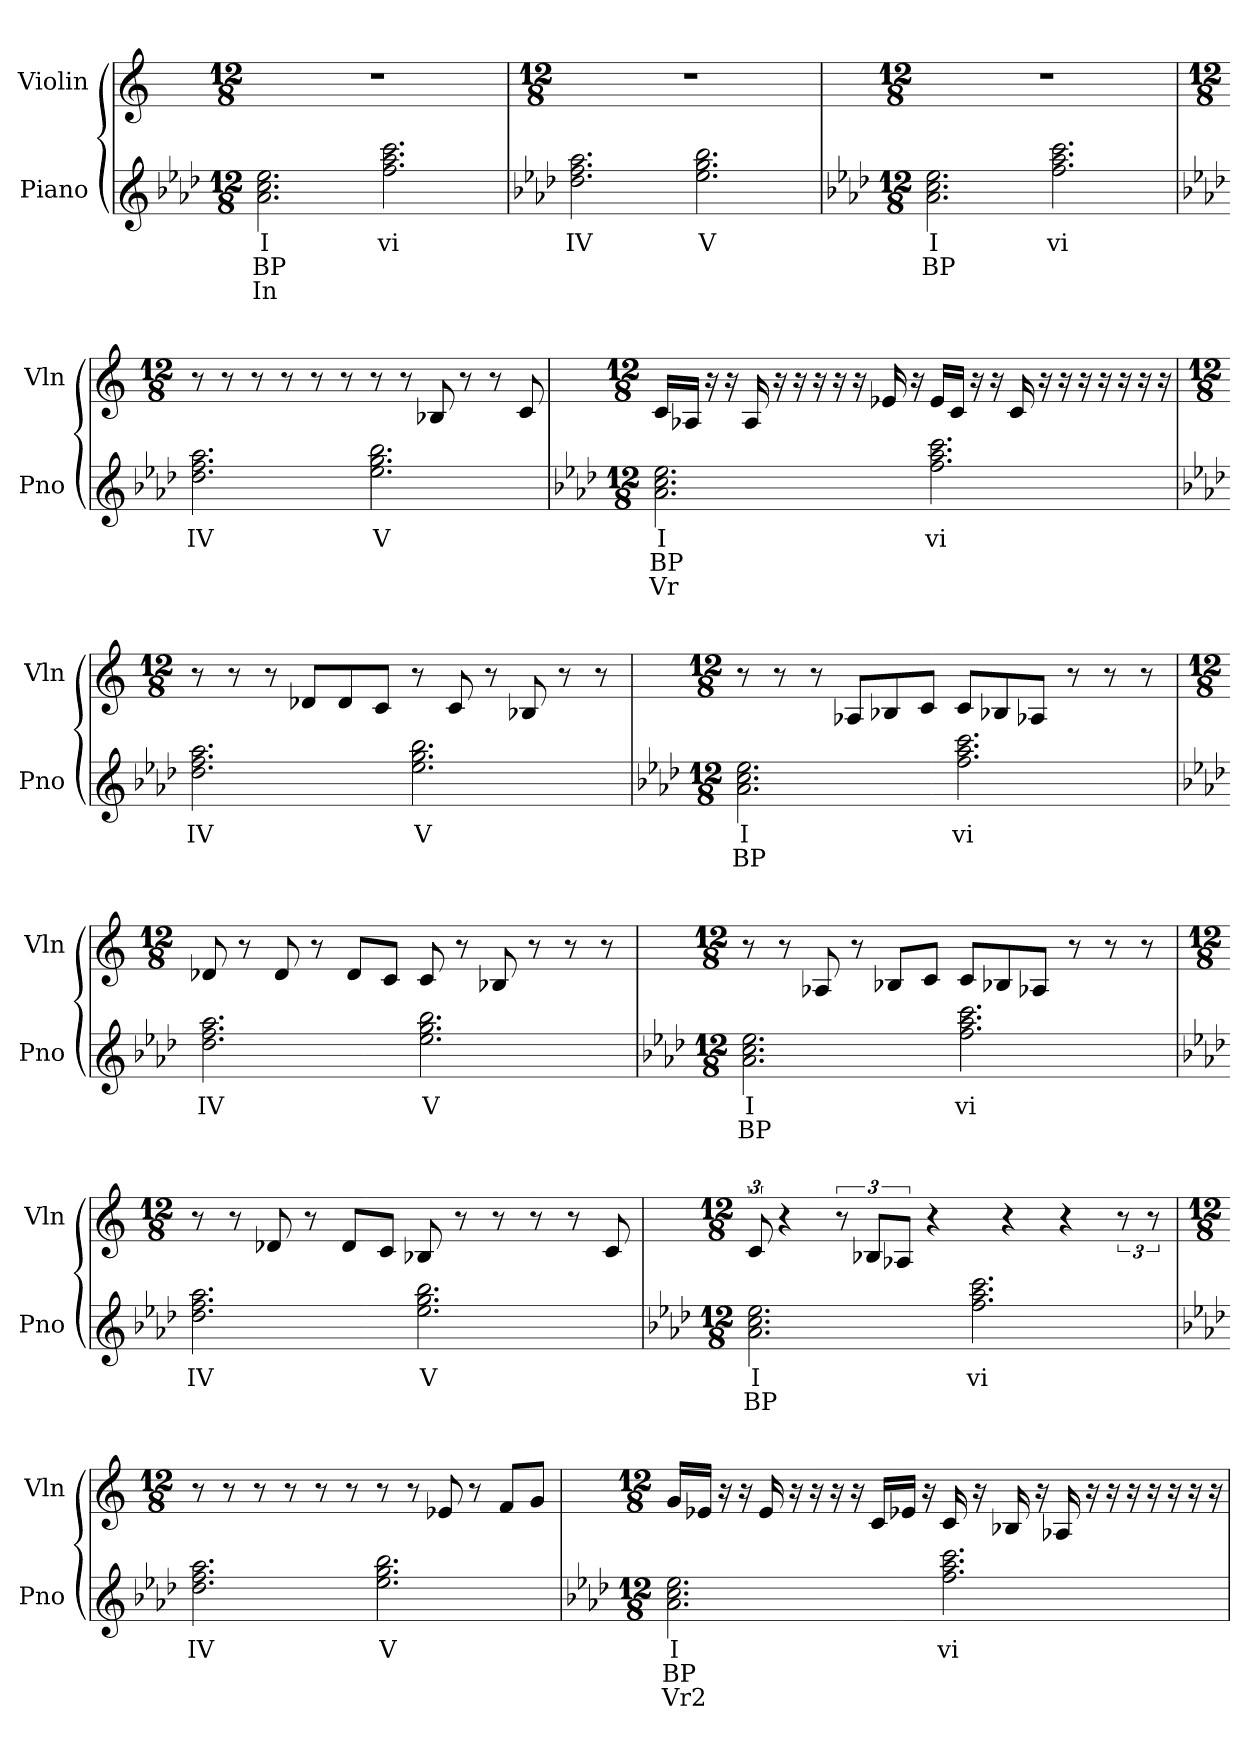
**kern	**text	**text	**text	**kern
*part2	*part2	*part2	*part2	*part1
*staff2	*staff2	*staff2	*staff2	*staff1
*I"Piano	*	*	*	*I"Violin
*I'Pno	*	*	*	*I'Vln
*k[b-e-a-d-]	*	*	*	*
*A-:	*	*	*	*
*M12/8	*	*	*	*M12/8
=	=	=	=	=
2.a- 2.cc 2.ee-	I	BP	In	1.r
2.ff 2.aa- 2.ccc	vi	.	.	.
=	=	=	=	=
*k[b-e-a-d-]	*	*	*	*
*A-:	*	*	*	*
*	*	*	*	*M12/8
2.dd- 2.ff 2.aa-	IV	.	.	1.r
2.ee- 2.gg 2.bb-	V	.	.	.
=	=	=	=	=
*k[b-e-a-d-]	*	*	*	*
*A-:	*	*	*	*
*M12/8	*	*	*	*M12/8
2.a- 2.cc 2.ee-	I	BP	.	1.r
2.ff 2.aa- 2.ccc	vi	.	.	.
=	=	=	=	=
*k[b-e-a-d-]	*	*	*	*
*A-:	*	*	*	*
*	*	*	*	*M12/8
2.dd- 2.ff 2.aa-	IV	.	.	8r
.	.	.	.	8r
.	.	.	.	8r
.	.	.	.	8r
.	.	.	.	8r
.	.	.	.	8r
2.ee- 2.gg 2.bb-	V	.	.	8r
.	.	.	.	8r
.	.	.	.	8B-X
.	.	.	.	8r
.	.	.	.	8r
.	.	.	.	8c
=	=	=	=	=
*k[b-e-a-d-]	*	*	*	*
*A-:	*	*	*	*
*M12/8	*	*	*	*M12/8
2.a- 2.cc 2.ee-	I	BP	Vr	16cLL
.	.	.	.	16A-XJJ
.	.	.	.	16r
.	.	.	.	16r
.	.	.	.	16A-
.	.	.	.	16r
.	.	.	.	16r
.	.	.	.	16r
.	.	.	.	16r
.	.	.	.	16r
.	.	.	.	16e-X
.	.	.	.	16r
2.ff 2.aa- 2.ccc	vi	.	.	16e-LL
.	.	.	.	16cJJ
.	.	.	.	16r
.	.	.	.	16r
.	.	.	.	16c
.	.	.	.	16r
.	.	.	.	16r
.	.	.	.	16r
.	.	.	.	16r
.	.	.	.	16r
.	.	.	.	16r
.	.	.	.	16r
=	=	=	=	=
*k[b-e-a-d-]	*	*	*	*
*A-:	*	*	*	*
*	*	*	*	*M12/8
2.dd- 2.ff 2.aa-	IV	.	.	8r
.	.	.	.	8r
.	.	.	.	8r
.	.	.	.	8d-XL
.	.	.	.	8d-
.	.	.	.	8cJ
2.ee- 2.gg 2.bb-	V	.	.	8r
.	.	.	.	8c
.	.	.	.	8r
.	.	.	.	8B-X
.	.	.	.	8r
.	.	.	.	8r
=	=	=	=	=
*k[b-e-a-d-]	*	*	*	*
*A-:	*	*	*	*
*M12/8	*	*	*	*M12/8
2.a- 2.cc 2.ee-	I	BP	.	8r
.	.	.	.	8r
.	.	.	.	8r
.	.	.	.	8A-XL
.	.	.	.	8B-X
.	.	.	.	8cJ
2.ff 2.aa- 2.ccc	vi	.	.	8cL
.	.	.	.	8B-X
.	.	.	.	8A-XJ
.	.	.	.	8r
.	.	.	.	8r
.	.	.	.	8r
=	=	=	=	=
*k[b-e-a-d-]	*	*	*	*
*A-:	*	*	*	*
*	*	*	*	*M12/8
2.dd- 2.ff 2.aa-	IV	.	.	8d-X
.	.	.	.	8r
.	.	.	.	8d-
.	.	.	.	8r
.	.	.	.	8d-L
.	.	.	.	8cJ
2.ee- 2.gg 2.bb-	V	.	.	8c
.	.	.	.	8r
.	.	.	.	8B-X
.	.	.	.	8r
.	.	.	.	8r
.	.	.	.	8r
=	=	=	=	=
*k[b-e-a-d-]	*	*	*	*
*A-:	*	*	*	*
*M12/8	*	*	*	*M12/8
2.a- 2.cc 2.ee-	I	BP	.	8r
.	.	.	.	8r
.	.	.	.	8A-X
.	.	.	.	8r
.	.	.	.	8B-XL
.	.	.	.	8cJ
2.ff 2.aa- 2.ccc	vi	.	.	8cL
.	.	.	.	8B-X
.	.	.	.	8A-XJ
.	.	.	.	8r
.	.	.	.	8r
.	.	.	.	8r
=	=	=	=	=
*k[b-e-a-d-]	*	*	*	*
*A-:	*	*	*	*
*	*	*	*	*M12/8
2.dd- 2.ff 2.aa-	IV	.	.	8r
.	.	.	.	8r
.	.	.	.	8d-X
.	.	.	.	8r
.	.	.	.	8d-L
.	.	.	.	8cJ
2.ee- 2.gg 2.bb-	V	.	.	8B-X
.	.	.	.	8r
.	.	.	.	8r
.	.	.	.	8r
.	.	.	.	8r
.	.	.	.	8c
=	=	=	=	=
*k[b-e-a-d-]	*	*	*	*
*A-:	*	*	*	*
*M12/8	*	*	*	*M12/8
2.a- 2.cc 2.ee-	I	BP	.	12c
.	.	.	.	4r
.	.	.	.	12r
.	.	.	.	12B-XL
.	.	.	.	12A-XJ
.	.	.	.	4r
2.ff 2.aa- 2.ccc	vi	.	.	.
.	.	.	.	4r
.	.	.	.	4r
.	.	.	.	12r
.	.	.	.	12r
=	=	=	=	=
*k[b-e-a-d-]	*	*	*	*
*A-:	*	*	*	*
*	*	*	*	*M12/8
2.dd- 2.ff 2.aa-	IV	.	.	8r
.	.	.	.	8r
.	.	.	.	8r
.	.	.	.	8r
.	.	.	.	8r
.	.	.	.	8r
2.ee- 2.gg 2.bb-	V	.	.	8r
.	.	.	.	8r
.	.	.	.	8e-X
.	.	.	.	8r
.	.	.	.	8fL
.	.	.	.	8gJ
=	=	=	=	=
*k[b-e-a-d-]	*	*	*	*
*A-:	*	*	*	*
*M12/8	*	*	*	*M12/8
2.a- 2.cc 2.ee-	I	BP	Vr2	16gLL
.	.	.	.	16e-XJJ
.	.	.	.	16r
.	.	.	.	16r
.	.	.	.	16e-
.	.	.	.	16r
.	.	.	.	16r
.	.	.	.	16r
.	.	.	.	16r
.	.	.	.	16cLL
.	.	.	.	16e-XJJ
.	.	.	.	16r
2.ff 2.aa- 2.ccc	vi	.	.	16c
.	.	.	.	16r
.	.	.	.	16B-X
.	.	.	.	16r
.	.	.	.	16A-X
.	.	.	.	16r
.	.	.	.	16r
.	.	.	.	16r
.	.	.	.	16r
.	.	.	.	16r
.	.	.	.	16r
.	.	.	.	16r
=	=	=	=	=
*-	*-	*-	*-	*-
